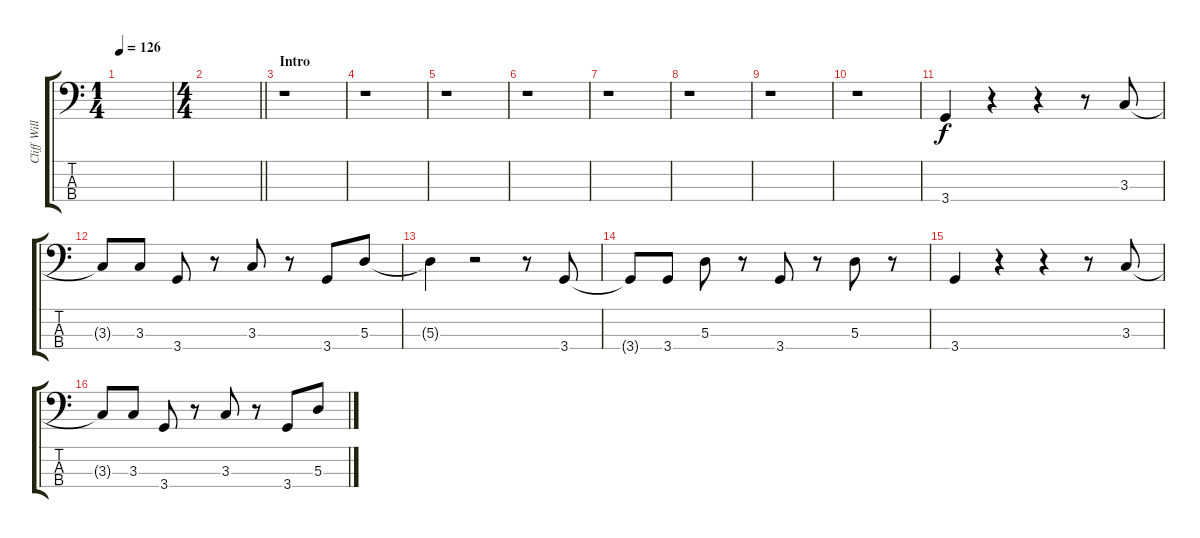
\track ("Cliff Willians (Bass)" "Cliff Will") {instrument electricbasspick}
\staff {score tabs}
\tuning (G2 D2 A1 E1) {hide}
\ts (1 4)
\tempo 126
\clef f4
\ks c
|
\ts (4 4)
\barLineRight lightlight
|
\section ("" "Intro")
r.1 |
r.1 |
r.1 |
r.1 |
r.1 |
r.1 |
r.1 |
r.1 |
3.4.4 r.4 r.4 r.8 3.3.8 |
3.3{t}.8 3.3.8 3.4.8 r.8 3.3.8 r.8 3.4.8 5.3.8 |
5.3{t}.4 r.2 r.8 3.4.8 |
3.4{t}.8 3.4.8 5.3.8 r.8 3.4.8 r.8 5.3.8 r.8 |
3.4.4 r.4 r.4 r.8 3.3.8 |
3.3{t}.8 3.3.8 3.4.8 r.8 3.3.8 r.8 3.4.8 5.3.8
